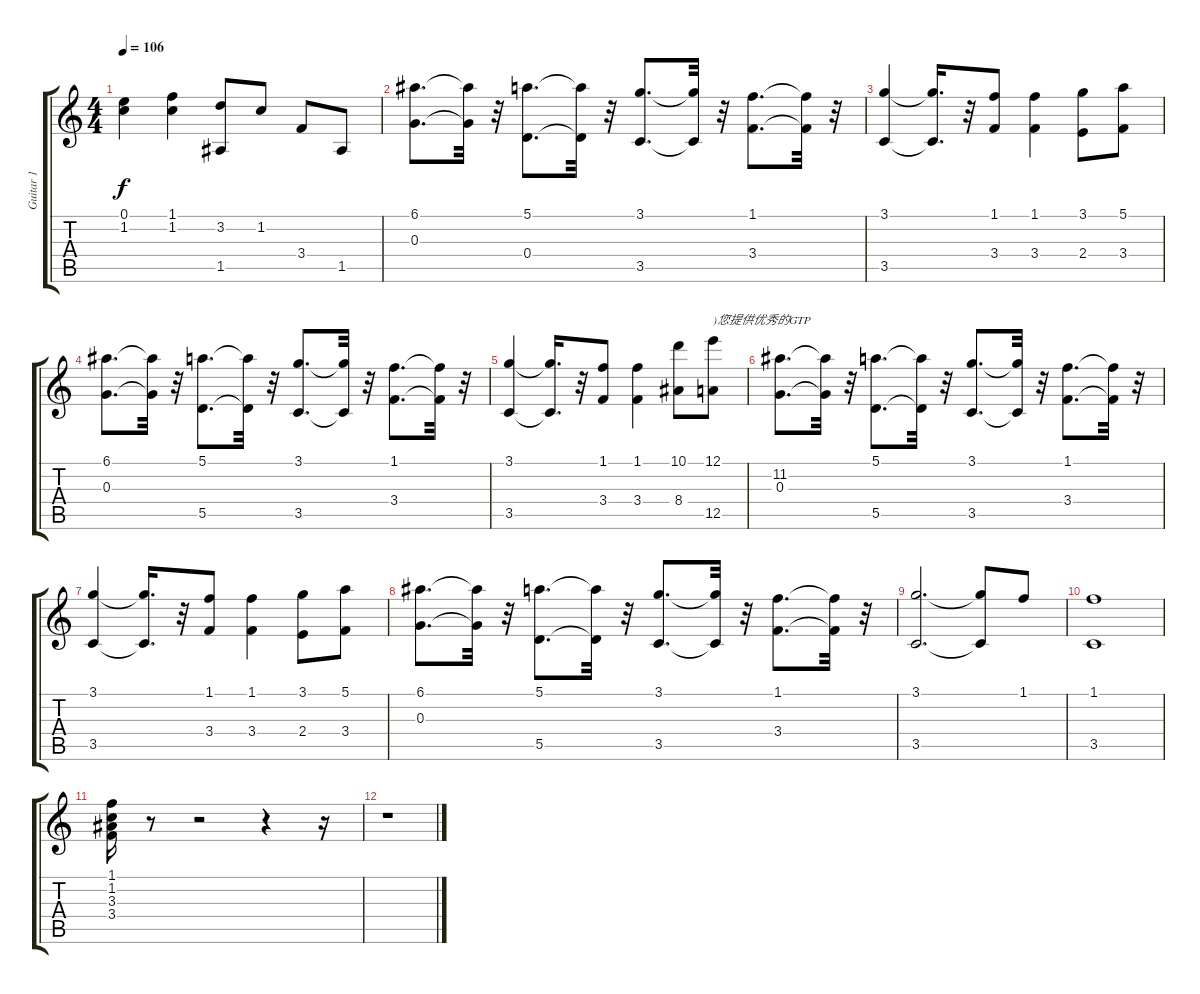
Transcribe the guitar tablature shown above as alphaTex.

\track ("Guitar 1" "Guitar 1") {instrument acousticguitarsteel}
\staff {score tabs}
\tuning (E4 B3 G3 D3 A2 E2) {hide}
\ts (4 4)
\tempo 106
\clef g2
\ks c
(0.1 1.2).4{dy f} (1.1 1.2).4 (3.2 1.5).8 1.2.8 3.4.8 1.5.8 |
(6.1 0.3).8{d} (6.1{t} 0.3{t}).32 r.32 (5.1 0.4).8{d} (5.1{t} 0.4{t}).32 r.32 (3.1 3.5).8{d} (3.1{t} 3.5{t}).32 r.32 (1.1 3.4).8{d} (1.1{t} 3.4{t}).32 r.32 |
(3.1 3.5).4 (3.1{t} 3.5{t}).16{d} r.32 (1.1 3.4).8 (1.1 3.4).4 (3.1 2.4).8 (5.1 3.4).8 |
(6.1 0.3).8{d} (6.1{t} 0.3{t}).32 r.32 (5.1 5.5).8{d} (5.1{t} 5.5{t}).32 r.32 (3.1 3.5).8{d} (3.1{t} 3.5{t}).32 r.32 (1.1 3.4).8{d} (1.1{t} 3.4{t}).32 r.32 |
(3.1 3.5).4 (3.1{t} 3.5{t}).16{d} r.32 (1.1 3.4).8 (1.1 3.4).4 (10.1 8.4).8 (12.1 12.5).8{txt ")您提供优秀的GTP"} |
(11.2 0.3).8{d} (11.2{t} 0.3{t}).32 r.32 (5.1 5.5).8{d} (5.1{t} 5.5{t}).32 r.32 (3.1 3.5).8{d} (3.1{t} 3.5{t}).32 r.32 (1.1 3.4).8{d} (1.1{t} 3.4{t}).32 r.32 |
(3.1 3.5).4 (3.1{t} 3.5{t}).16{d} r.32 (1.1 3.4).8 (1.1 3.4).4 (3.1 2.4).8 (5.1 3.4).8 |
(6.1 0.3).8{d} (6.1{t} 0.3{t}).32 r.32 (5.1 5.5).8{d} (5.1{t} 5.5{t}).32 r.32 (3.1 3.5).8{d} (3.1{t} 3.5{t}).32 r.32 (1.1 3.4).8{d} (1.1{t} 3.4{t}).32 r.32 |
(3.1 3.5).2{d} (3.1{t} 3.5{t}).8 1.1.8 |
(1.1 3.5).1 |
(1.1 1.2 3.3 3.4).16 r.8 r.2 r.4 r.16 |
r.1
